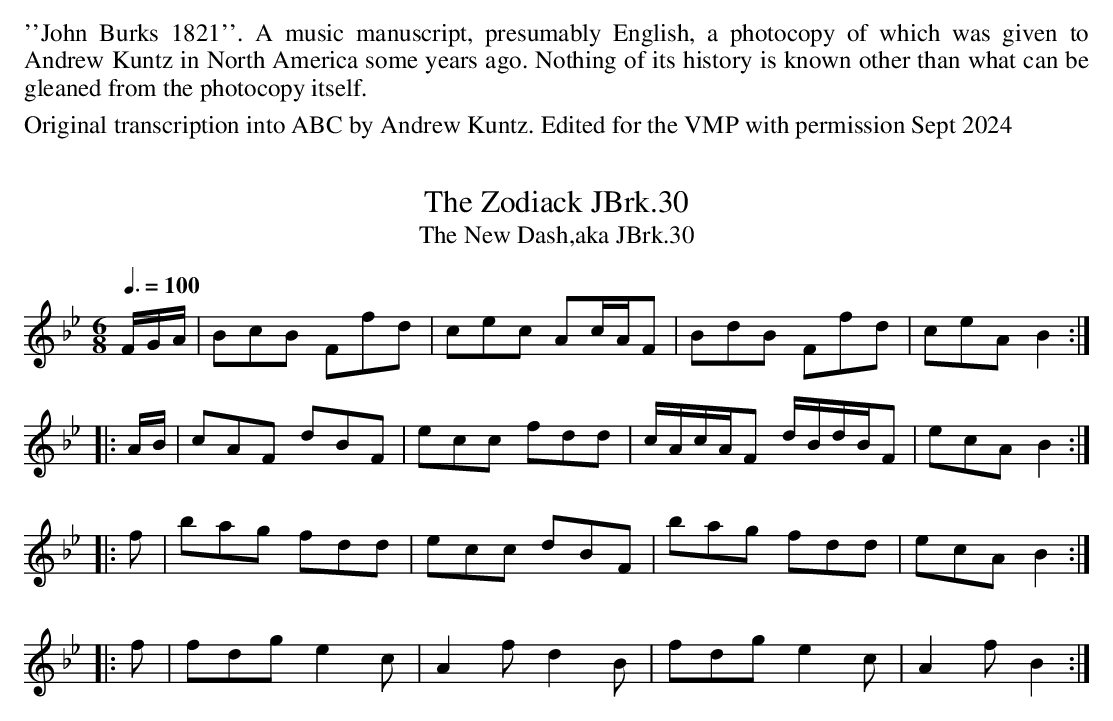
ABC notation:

X:1
T:Zodiack JBrk.30, The
Q:3/8=100
T:New Dash,aka JBrk.30, The
M:6/8
L:1/8
K:Bb
F/G/A/|BcB Ffd|cec Ac/A/F|BdB Ffd|ceA B2:|
|:A/B/|cAF dBF|ecc fdd|c/A/c/A/F d/B/d/B/F|ecA B2:|
|:f|bag fdd|ecc dBF|bag fdd|ecA B2:|
|:f|fdg e2c|A2f d2B|fdg e2c|A2f B2:|]15L27L 15L21
